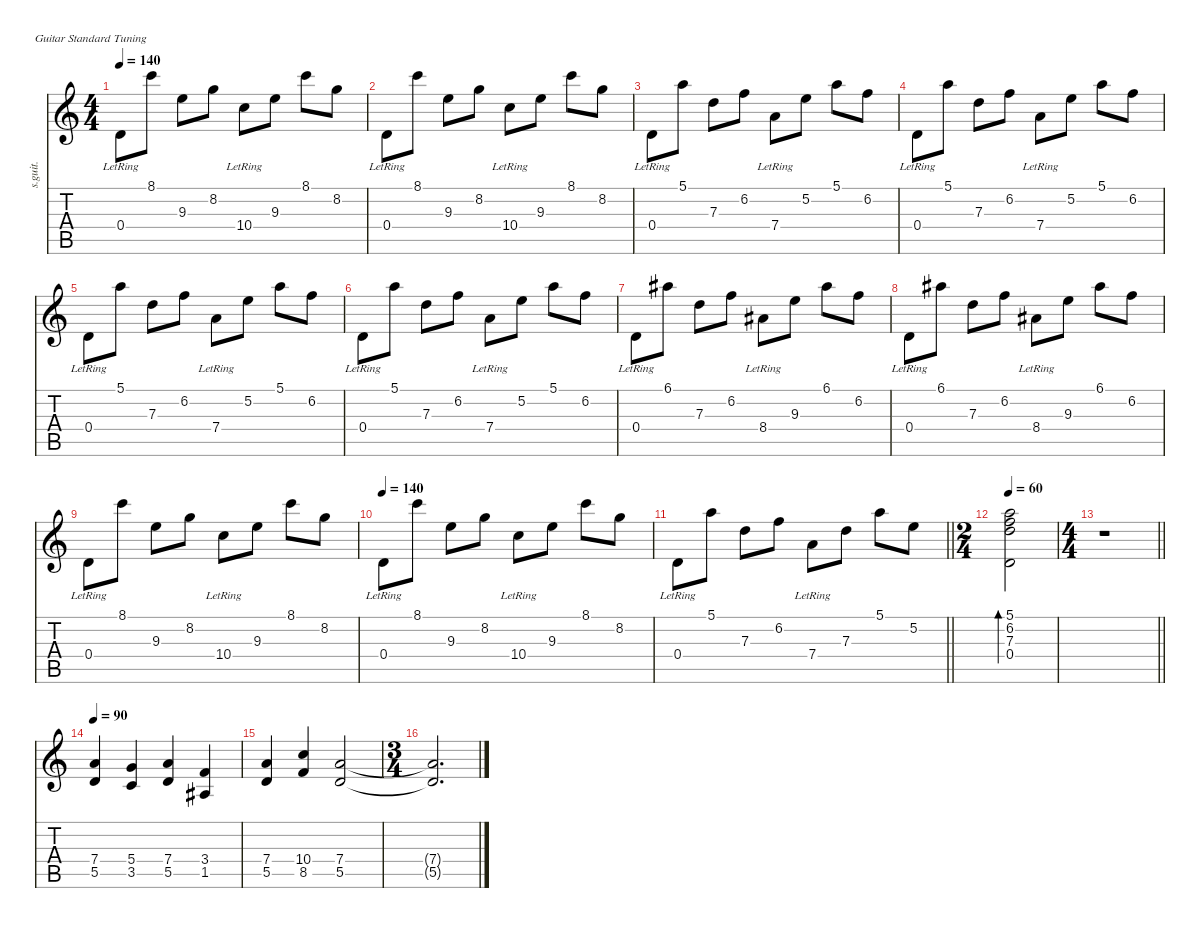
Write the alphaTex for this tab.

\defaultSystemsLayout 4
\hideDynamics
\bracketExtendMode nobrackets
\otherSystemsTrackNameOrientation horizontal
\track ("Gtr. I" "s.guit.") {defaultSystemsLayout 8 instrument acousticguitarsteel}
\staff {score tabs}
\tuning (E4 B3 G3 D3 A2 E2)
\ts (4 4)
\tempo 140
\clef g2
\ks c
0.4{lr}.8{dy mp beam Down} 8.1.8{beam Down} 9.3.8{beam Down} 8.2.8{beam Down} 10.4{lr}.8{beam Down} 9.3.8{beam Down} 8.1.8{beam Down} 8.2.8{beam Down} |
0.4{lr}.8{beam Down} 8.1.8{beam Down} 9.3.8{beam Down} 8.2.8{beam Down} 10.4{lr}.8{beam Down} 9.3.8{beam Down} 8.1.8{beam Down} 8.2.8{beam Down} |
0.4{lr}.8{beam Down} 5.1.8{beam Down} 7.3.8{beam Down} 6.2.8{beam Down} 7.4{lr}.8{beam Down} 5.2.8{beam Down} 5.1.8{beam Down} 6.2.8{beam Down} |
0.4{lr}.8{beam Down} 5.1.8{beam Down} 7.3.8{beam Down} 6.2.8{beam Down} 7.4{lr}.8{beam Down} 5.2.8{beam Down} 5.1.8{beam Down} 6.2.8{beam Down} |
0.4{lr}.8{beam Down} 5.1.8{beam Down} 7.3.8{beam Down} 6.2.8{beam Down} 7.4{lr}.8{beam Down} 5.2.8{beam Down} 5.1.8{beam Down} 6.2.8{beam Down} |
0.4{lr}.8{beam Down} 5.1.8{beam Down} 7.3.8{beam Down} 6.2.8{beam Down} 7.4{lr}.8{beam Down} 5.2.8{beam Down} 5.1.8{beam Down} 6.2.8{beam Down} |
0.4{lr}.8{beam Down} 6.1{acc #}.8{beam Down} 7.3.8{beam Down} 6.2.8{beam Down} 8.4{lr acc #}.8{beam Down} 9.3.8{beam Down} 6.1{acc #}.8{beam Down} 6.2.8{beam Down} |
0.4{lr}.8{beam Down} 6.1{acc #}.8{beam Down} 7.3.8{beam Down} 6.2.8{beam Down} 8.4{lr acc #}.8{beam Down} 9.3.8{beam Down} 6.1{acc #}.8{beam Down} 6.2.8{beam Down} |
0.4{lr}.8{beam Down} 8.1.8{beam Down} 9.3.8{beam Down} 8.2.8{beam Down} 10.4{lr}.8{beam Down} 9.3.8{beam Down} 8.1.8{beam Down} 8.2.8{beam Down} |
\tempo 140
0.4{lr}.8{beam Down} 8.1.8{beam Down} 9.3.8{beam Down} 8.2.8{beam Down} 10.4{lr}.8{beam Down} 9.3.8{beam Down} 8.1.8{beam Down} 8.2.8{beam Down} |
\barLineRight lightlight
0.4{lr}.8{beam Down} 5.1.8{beam Down} 7.3.8{beam Down} 6.2.8{beam Down} 7.4{lr}.8{beam Down} 7.3.8{beam Down} 5.1.8{beam Down} 5.2.8{beam Down} |
\ts (2 4)
\beaming (8 2 2)
\tempo 60
(5.1 6.2 7.3 0.4).2{bd 240 beam Down} |
\ts (4 4)
\beaming (8 2 2 2 2)
\barLineRight lightlight
r.1{beam Down} |
\tempo 90
(7.4 5.5).4{dy ff instrument overdrivenguitar beam Up} (5.4 3.5).4{beam Up} (7.4 5.5).4{beam Up} (3.4 1.5{acc #}).4{beam Up} |
(7.4 5.5).4{beam Up} (10.4 8.5).4{beam Up} (7.4 5.5).2{beam Up} |
\ts (3 4)
\beaming (8 2 2 2)
(7.4{t} 5.5{t}).2{d dy f beam Up}
